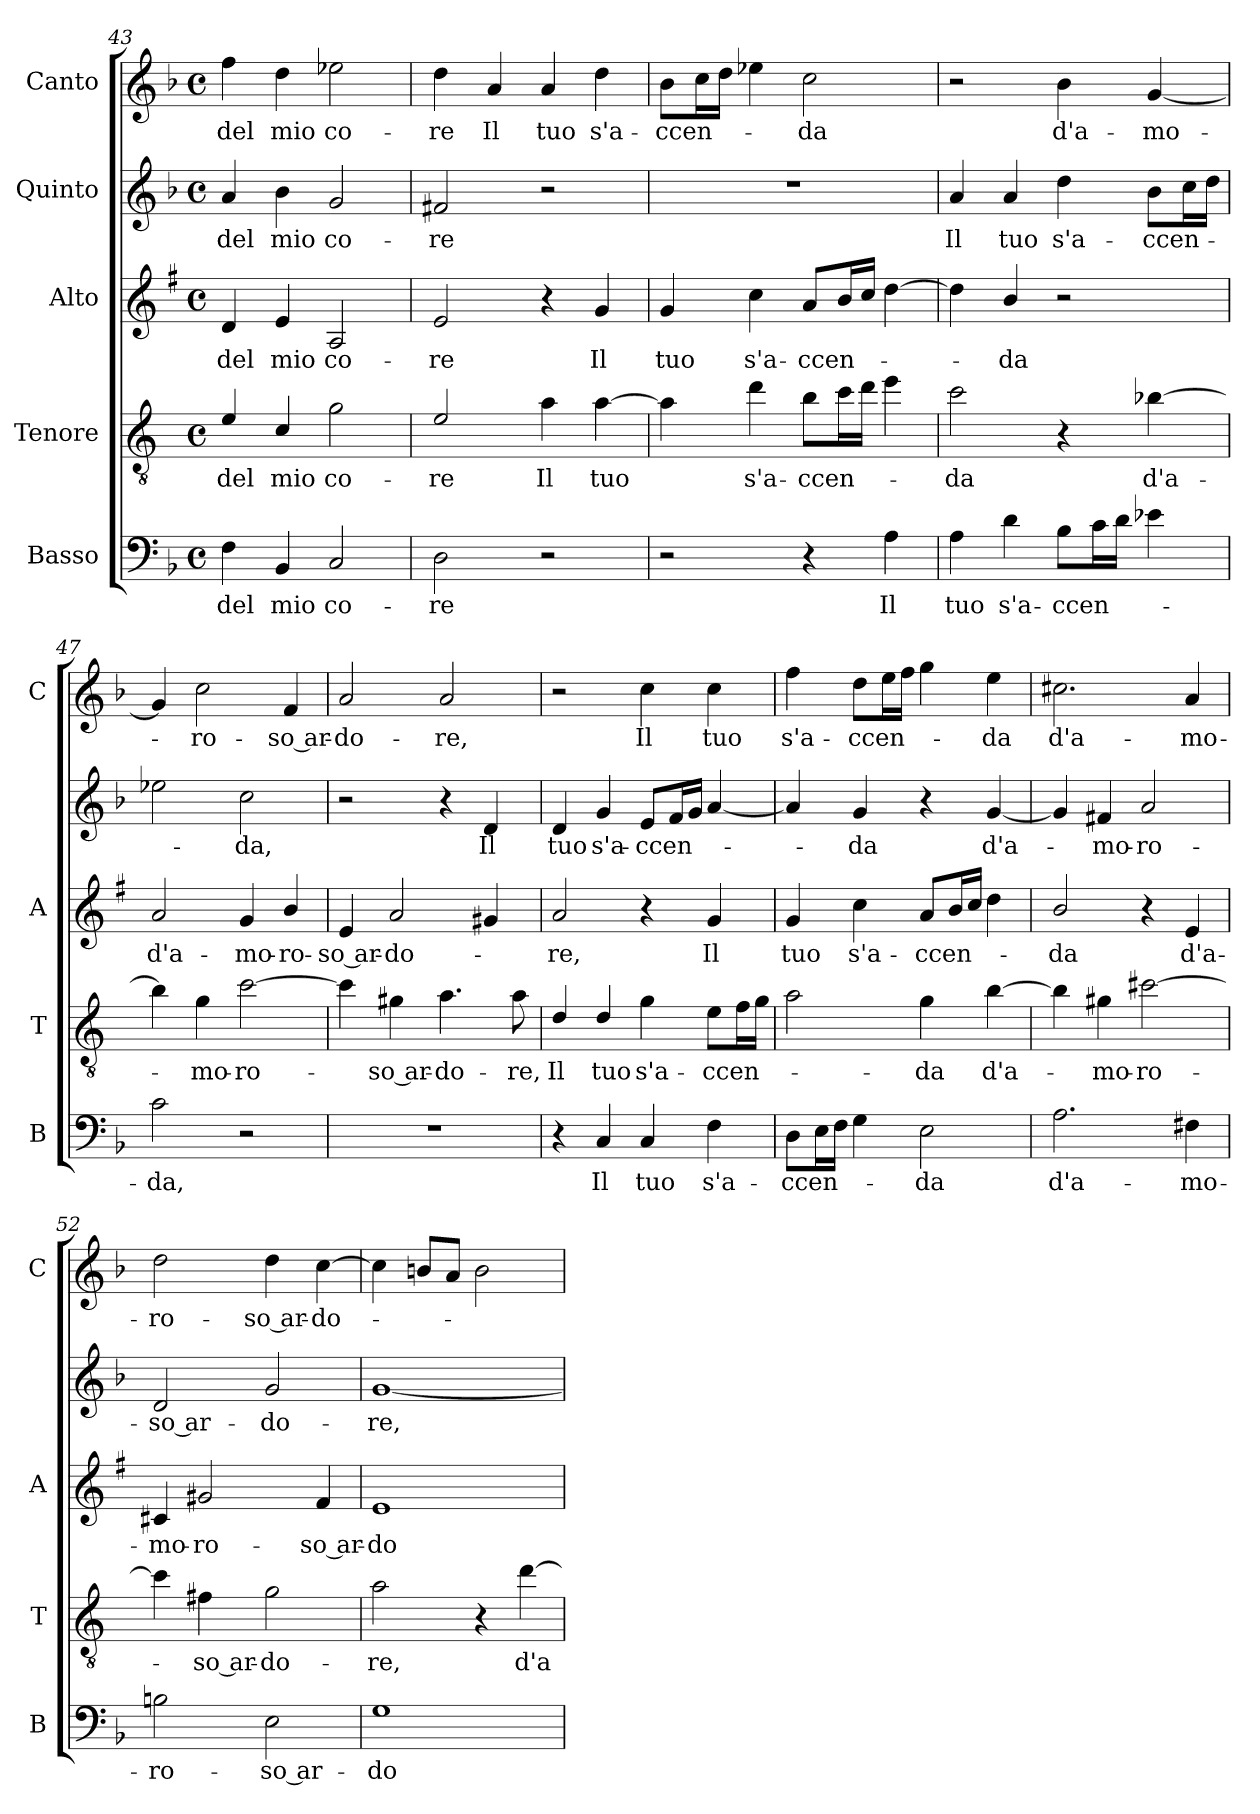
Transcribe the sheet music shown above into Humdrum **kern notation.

**kern	**text	**kern	**text	**kern	**text	**kern	**text	**kern	**text
*part5	*part5	*part4	*part4	*part3	*part3	*part2	*part2	*part1	*part1
*staff5	*staff5	*staff4	*staff4	*staff3	*staff3	*staff2	*staff2	*staff1	*staff1
*I"Basso	*	*I"Tenore	*	*I"Alto	*	*I"Quinto	*	*I"Canto	*
*I'B	*	*I'T	*	*I'A	*	*	*	*I'C	*
*clefF4	*	*clefGv2	*	*clefG2	*	*clefG2	*	*clefG2	*
*	*	*ITrd4c7	*	*ITrd1c2	*	*	*	*	*
*k[b-]	*	*k[b-]	*	*k[b-]	*	*k[b-]	*	*k[b-]	*
*F:	*	*F:	*	*F:	*	*F:	*	*F:	*
*M4/4	*	*M4/4	*	*M4/4	*	*M4/4	*	*M4/4	*
*met(c)	*	*met(c)	*	*met(c)	*	*met(c)	*	*met(c)	*
=43	=43	=43	=43	=43	=43	=43	=43	=43	=43
!	!LO:LY:b	!	!LO:LY:b	!	!LO:LY:b	!	!LO:LY:b	!	!LO:LY:b
4F\	del	4A/	del	4c/	del	4a/	del	4ff\	del
!	!LO:LY:b	!	!LO:LY:b	!	!LO:LY:b	!	!LO:LY:b	!	!LO:LY:b
4BB-/	mio	4F/	mio	4d/	mio	4b-\	mio	4dd\	mio
!	!LO:LY:b	!	!LO:LY:b	!	!LO:LY:b	!	!LO:LY:b	!	!LO:LY:b
2C/	co-	2c\	co-	2G/	co-	2g/	co-	2ee-X\	co-
=44	=44	=44	=44	=44	=44	=44	=44	=44	=44
!	!LO:LY:b	!	!LO:LY:b	!	!LO:LY:b	!	!LO:LY:b	!	!LO:LY:b
2D\	-re	2A/	-re	2d/	-re	2f#X/	-re	4dd\	-re
!	!	!	!	!	!	!	!	!	!LO:LY:b
.	.	.	.	.	.	.	.	4a/	Il
!	!	!	!LO:LY:b	!	!	!	!	!	!LO:LY:b
2r	.	4d\	Il	4r	.	2r	.	4a/	tuo
!	!	!	!LO:LY:b	!	!LO:LY:b	!	!	!	!LO:LY:b
.	.	[4d\	tuo	4f/	Il	.	.	4dd\	s'a-
=45	=45	=45	=45	=45	=45	=45	=45	=45	=45
!	!	!	!	!	!LO:LY:b	!	!	!	!LO:LY:b
2r	.	4d\]	.	4f/	tuo	1r	.	8b-\L	-ccen-
.	.	.	.	.	.	.	.	16cc\L	.
.	.	.	.	.	.	.	.	16dd\JJ	.
!	!	!	!LO:LY:b	!	!LO:LY:b	!	!	!	!
.	.	4g\	s'a-	4b-\	s'a-	.	.	4ee-X\	.
!	!	!	!LO:LY:b	!	!LO:LY:b	!	!	!	!LO:LY:b
4r	.	8e\L	-ccen-	8g/L	-ccen-	.	.	2cc\	-da
.	.	16f\L	.	16a/L	.	.	.	.	.
.	.	16g\JJ	.	16b-/JJ	.	.	.	.	.
!	!LO:LY:b	!	!	!	!	!	!	!	!
4A\	Il	4a\	.	[4cc\	.	.	.	.	.
!!LO:PB:g=z
=46	=46	=46	=46	=46	=46	=46	=46	=46	=46
!	!LO:LY:b	!	!LO:LY:b	!	!	!	!LO:LY:b	!	!
4A\	tuo	2f\	-da	4cc\]	.	4a/	Il	2r	.
!	!LO:LY:b	!	!	!	!LO:LY:b	!	!LO:LY:b	!	!
4d\	s'a-	.	.	4a/	-da	4a/	tuo	.	.
!	!LO:LY:b	!	!	!	!	!	!LO:LY:b	!	!LO:LY:b
8B-\L	-ccen-	4r	.	2r	.	4dd\	s'a-	4b-\	d'a-
16c\L	.	.	.	.	.	.	.	.	.
16d\JJ	.	.	.	.	.	.	.	.	.
!	!	!	!LO:LY:b	!	!	!	!LO:LY:b	!	!LO:LY:b
4e-X\	.	[4e-X\	d'a-	.	.	8b-\L	-ccen-	[4g/	-mo-
.	.	.	.	.	.	16cc\L	.	.	.
.	.	.	.	.	.	16dd\JJ	.	.	.
=47	=47	=47	=47	=47	=47	=47	=47	=47	=47
!	!LO:LY:b	!	!	!	!LO:LY:b	!	!	!	!
2c\	-da,	4e-\]	.	2g/	d'a-	2ee-X\	.	4g/]	.
!	!	!	!LO:LY:b	!	!	!	!	!	!LO:LY:b
.	.	4c\	-mo-	.	.	.	.	2cc\	-ro-
!	!	!	!LO:LY:b	!	!LO:LY:b	!	!LO:LY:b	!	!
2r	.	[2f\	-ro-	4f/	-mo-	2cc\	-da,	.	.
!	!	!	!	!	!LO:LY:b	!	!	!	!LO:LY:b
.	.	.	.	4a/	-ro-	.	.	4f/	-so ar-
=48	=48	=48	=48	=48	=48	=48	=48	=48	=48
!	!	!	!	!	!LO:LY:b	!	!	!	!LO:LY:b
1r	.	4f\]	.	4d/	-so ar-	2r	.	2a/	-do-
!	!	!	!LO:LY:b	!	!LO:LY:b	!	!	!	!
.	.	4c#X\	-so ar-	2g/	-do-	.	.	.	.
!	!	!	!LO:LY:b	!	!	!	!	!	!LO:LY:b
.	.	4.d\	-do-	.	.	4r	.	2a/	-re,
!	!	!	!	!	!	!	!LO:LY:b	!	!
.	.	.	.	4f#X/	.	4d/	Il	.	.
!	!	!	!LO:LY:b	!	!	!	!	!	!
.	.	8d\	-re,	.	.	.	.	.	.
=49	=49	=49	=49	=49	=49	=49	=49	=49	=49
!	!	!	!LO:LY:b	!	!LO:LY:b	!	!LO:LY:b	!	!
4r	.	4G/	Il	2g/	-re,	4d/	tuo	2r	.
!	!LO:LY:b	!	!LO:LY:b	!	!	!	!LO:LY:b	!	!
4C/	Il	4G/	tuo	.	.	4g/	s'a-	.	.
!	!LO:LY:b	!	!LO:LY:b	!	!	!	!LO:LY:b	!	!LO:LY:b
4C/	tuo	4c\	s'a-	4r	.	8e/L	-ccen-	4cc\	Il
.	.	.	.	.	.	16f/L	.	.	.
.	.	.	.	.	.	16g/JJ	.	.	.
!	!LO:LY:b	!	!LO:LY:b	!	!LO:LY:b	!	!	!	!LO:LY:b
4F\	s'a-	8A\L	-ccen-	4f/	Il	[4a/	.	4cc\	tuo
.	.	16B-\L	.	.	.	.	.	.	.
.	.	16c\JJ	.	.	.	.	.	.	.
=50	=50	=50	=50	=50	=50	=50	=50	=50	=50
!	!LO:LY:b	!	!	!	!LO:LY:b	!	!	!	!LO:LY:b
8D\L	-ccen-	2d\	.	4f/	tuo	4a/]	.	4ff\	s'a-
16E\L	.	.	.	.	.	.	.	.	.
16F\JJ	.	.	.	.	.	.	.	.	.
!	!	!	!	!	!LO:LY:b	!	!LO:LY:b	!	!LO:LY:b
4G\	.	.	.	4b-\	s'a-	4g/	-da	8dd\L	-ccen-
.	.	.	.	.	.	.	.	16ee\L	.
.	.	.	.	.	.	.	.	16ff\JJ	.
!	!LO:LY:b	!	!LO:LY:b	!	!LO:LY:b	!	!	!	!
2E\	-da	4c\	-da	8g/L	-ccen-	4r	.	4gg\	.
.	.	.	.	16a/L	.	.	.	.	.
.	.	.	.	16b-/JJ	.	.	.	.	.
!	!	!	!LO:LY:b	!	!	!	!LO:LY:b	!	!LO:LY:b
.	.	[4e\	d'a-	4cc\	.	[4g/	d'a-	4ee\	-da
=51	=51	=51	=51	=51	=51	=51	=51	=51	=51
!	!LO:LY:b	!	!	!	!LO:LY:b	!	!	!	!LO:LY:b
2.A\	d'a-	4e\]	.	2a/	-da	4g/]	.	2.cc#X\	d'a-
!	!	!	!LO:LY:b	!	!	!	!LO:LY:b	!	!
.	.	4c#X\	-mo-	.	.	4f#X/	-mo-	.	.
!	!	!	!LO:LY:b	!	!	!	!LO:LY:b	!	!
.	.	[2f#X\	-ro-	4r	.	2a/	-ro-	.	.
!	!LO:LY:b	!	!	!	!LO:LY:b	!	!	!	!LO:LY:b
4F#X\	-mo-	.	.	4d/	d'a-	.	.	4a/	-mo-
!!LO:LB:g=z
=52	=52	=52	=52	=52	=52	=52	=52	=52	=52
!	!LO:LY:b	!	!	!	!LO:LY:b	!	!LO:LY:b	!	!LO:LY:b
2Bn\	-ro-	4f#\]	.	4Bn/	-mo-	2d/	-so ar-	2dd\	-ro-
!	!	!	!LO:LY:b	!	!LO:LY:b	!	!	!	!
.	.	4Bn\	-so ar-	2f#X/	-ro-	.	.	.	.
!	!LO:LY:b	!	!LO:LY:b	!	!	!	!LO:LY:b	!	!LO:LY:b
2E\	-so ar-	2c\	-do-	.	.	2g/	-do-	4dd\	-so ar-
!	!	!	!	!	!LO:LY:b	!	!	!	!LO:LY:b
.	.	.	.	4e/	-so ar-	.	.	[4cc\	-do-
=53	=53	=53	=53	=53	=53	=53	=53	=53	=53
!	!LO:LY:b	!	!LO:LY:b	!	!LO:LY:b	!	!LO:LY:b	!	!
1G	-do-	2d\	-re,	1d	-do-	[1g	-re,	4cc\]	.
.	.	.	.	.	.	.	.	8bn/L	.
.	.	.	.	.	.	.	.	8a/J	.
.	.	4r	.	.	.	.	.	2b\	.
!	!	!	!LO:LY:b	!	!	!	!	!	!
.	.	[4g\	d'a-	.	.	.	.	.	.
=	=	=	=	=	=	=	=	=	=
*-	*-	*-	*-	*-	*-	*-	*-	*-	*-
